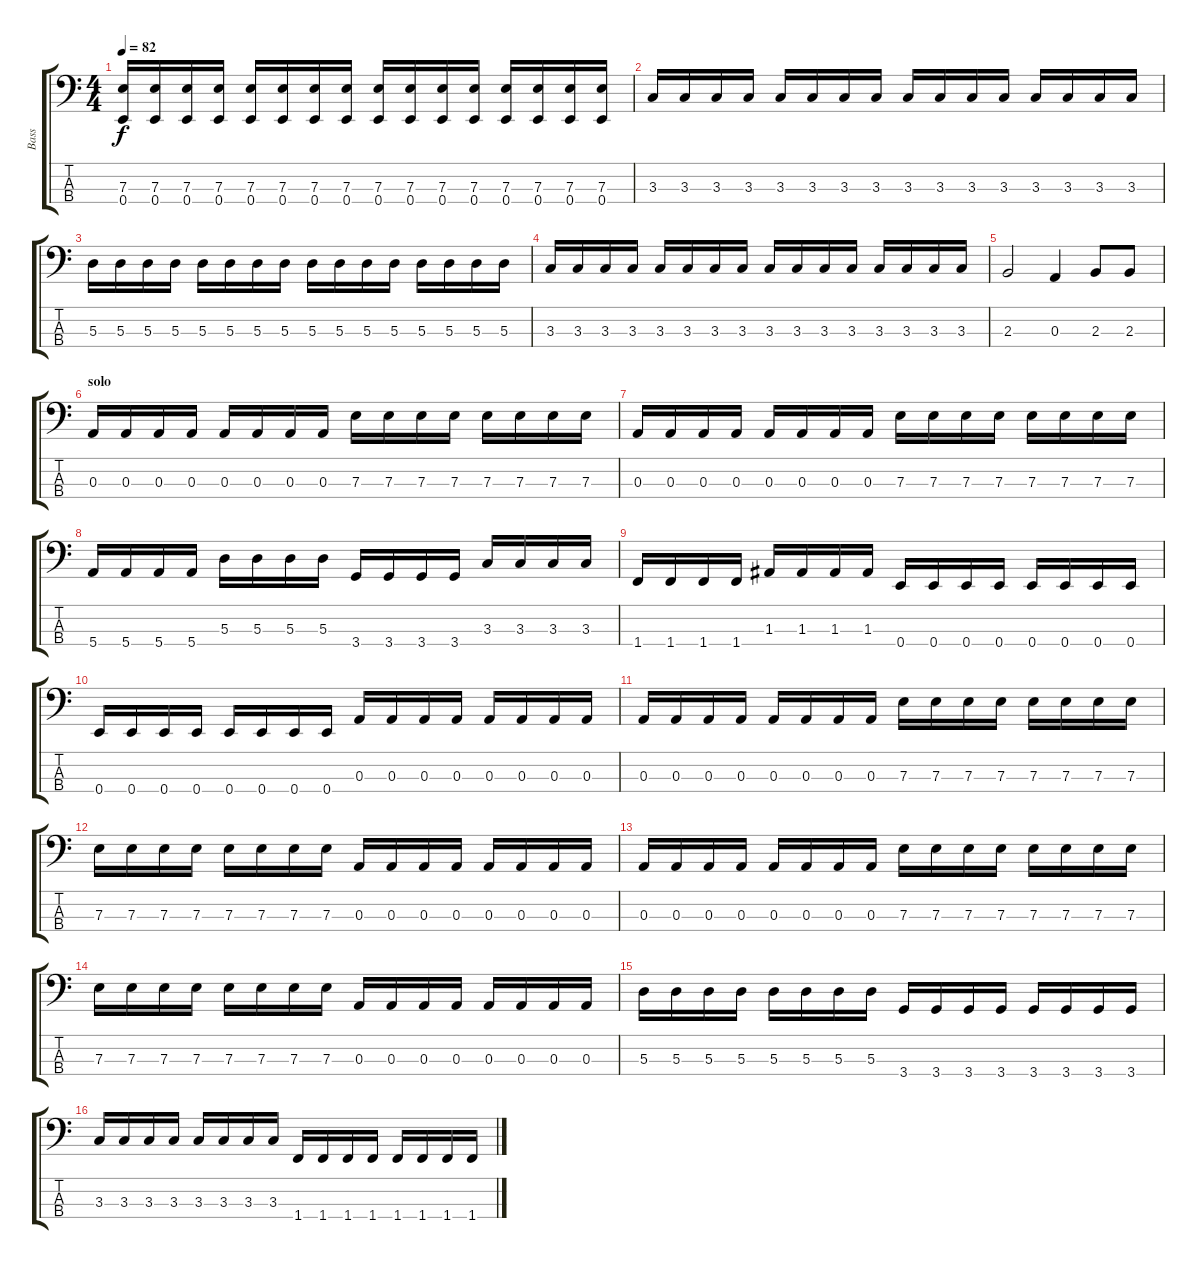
\track ("Bass" "Bass") {instrument electricbasspick}
\staff {score tabs}
\tuning (G2 D2 A1 E1) {hide}
\ts (4 4)
\tempo 82
\clef f4
\ks c
(7.3 0.4).16{dy f} (7.3 0.4).16 (7.3 0.4).16 (7.3 0.4).16 (7.3 0.4).16 (7.3 0.4).16 (7.3 0.4).16 (7.3 0.4).16 (7.3 0.4).16 (7.3 0.4).16 (7.3 0.4).16 (7.3 0.4).16 (7.3 0.4).16 (7.3 0.4).16 (7.3 0.4).16 (7.3 0.4).16 |
\section ("" "")
3.3.16 3.3.16 3.3.16 3.3.16 3.3.16 3.3.16 3.3.16 3.3.16 3.3.16 3.3.16 3.3.16 3.3.16 3.3.16 3.3.16 3.3.16 3.3.16 |
5.3.16 5.3.16 5.3.16 5.3.16 5.3.16 5.3.16 5.3.16 5.3.16 5.3.16 5.3.16 5.3.16 5.3.16 5.3.16 5.3.16 5.3.16 5.3.16 |
3.3.16 3.3.16 3.3.16 3.3.16 3.3.16 3.3.16 3.3.16 3.3.16 3.3.16 3.3.16 3.3.16 3.3.16 3.3.16 3.3.16 3.3.16 3.3.16 |
2.3.2 0.3.4 2.3.8 2.3.8 |
\section ("" "solo")
0.3.16 0.3.16 0.3.16 0.3.16 0.3.16 0.3.16 0.3.16 0.3.16 7.3.16 7.3.16 7.3.16 7.3.16 7.3.16 7.3.16 7.3.16 7.3.16 |
0.3.16 0.3.16 0.3.16 0.3.16 0.3.16 0.3.16 0.3.16 0.3.16 7.3.16 7.3.16 7.3.16 7.3.16 7.3.16 7.3.16 7.3.16 7.3.16 |
5.4.16 5.4.16 5.4.16 5.4.16 5.3.16 5.3.16 5.3.16 5.3.16 3.4.16 3.4.16 3.4.16 3.4.16 3.3.16 3.3.16 3.3.16 3.3.16 |
1.4.16 1.4.16 1.4.16 1.4.16 1.3.16 1.3.16 1.3.16 1.3.16 0.4.16 0.4.16 0.4.16 0.4.16 0.4.16 0.4.16 0.4.16 0.4.16 |
0.4.16 0.4.16 0.4.16 0.4.16 0.4.16 0.4.16 0.4.16 0.4.16 0.3.16 0.3.16 0.3.16 0.3.16 0.3.16 0.3.16 0.3.16 0.3.16 |
0.3.16 0.3.16 0.3.16 0.3.16 0.3.16 0.3.16 0.3.16 0.3.16 7.3.16 7.3.16 7.3.16 7.3.16 7.3.16 7.3.16 7.3.16 7.3.16 |
7.3.16 7.3.16 7.3.16 7.3.16 7.3.16 7.3.16 7.3.16 7.3.16 0.3.16 0.3.16 0.3.16 0.3.16 0.3.16 0.3.16 0.3.16 0.3.16 |
0.3.16 0.3.16 0.3.16 0.3.16 0.3.16 0.3.16 0.3.16 0.3.16 7.3.16 7.3.16 7.3.16 7.3.16 7.3.16 7.3.16 7.3.16 7.3.16 |
7.3.16 7.3.16 7.3.16 7.3.16 7.3.16 7.3.16 7.3.16 7.3.16 0.3.16 0.3.16 0.3.16 0.3.16 0.3.16 0.3.16 0.3.16 0.3.16 |
5.3.16 5.3.16 5.3.16 5.3.16 5.3.16 5.3.16 5.3.16 5.3.16 3.4.16 3.4.16 3.4.16 3.4.16 3.4.16 3.4.16 3.4.16 3.4.16 |
3.3.16 3.3.16 3.3.16 3.3.16 3.3.16 3.3.16 3.3.16 3.3.16 1.4.16 1.4.16 1.4.16 1.4.16 1.4.16 1.4.16 1.4.16 1.4.16
